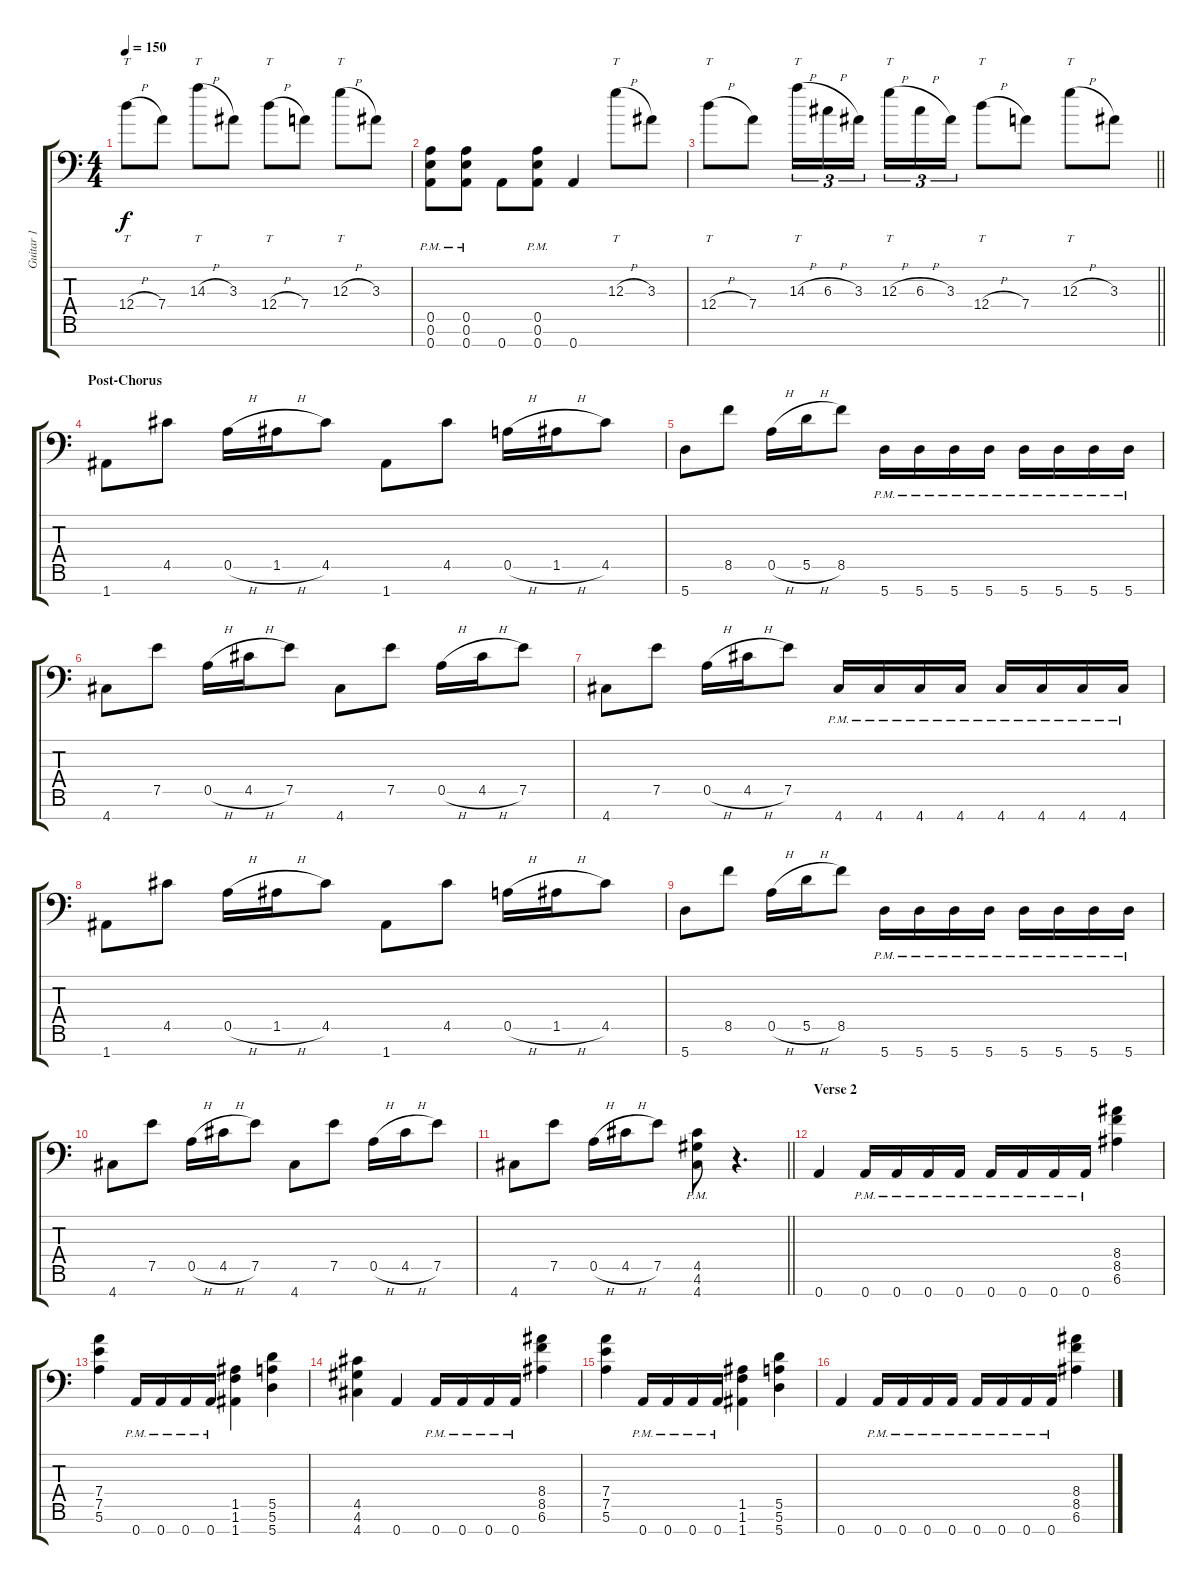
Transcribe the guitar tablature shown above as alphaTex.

\track ("Guitar 1" "Guitar 1") {instrument overdrivenguitar}
\staff {score tabs}
\tuning (E4 B3 G3 D3 A2 E2 A1) {hide}
\ts (4 4)
\tempo 150
\clef f4
\ks c
12.4{h}.8{tt dy f} 7.4.8 14.3{h}.8{tt} 3.3.8 12.4{h}.8{tt} 7.4.8 12.3{h}.8{tt} 3.3.8 |
(0.5{pm} 0.6{pm} 0.7{pm}).8 (0.5{pm} 0.6{pm} 0.7{pm}).8 0.7.8 (0.5{pm} 0.6{pm} 0.7{pm}).8 0.7.4 12.3{h}.8{tt} 3.3.8 |
\barLineRight lightlight
12.4{h}.8{tt} 7.4.8 14.3{h}.16{tt tu (3 2)} 6.3{h}.16{tu (3 2)} 3.3.16{tu (3 2) beam splitsecondary} 12.3{h}.16{tt tu (3 2)} 6.3{h}.16{tu (3 2)} 3.3.16{tu (3 2)} 12.4{h}.8{tt} 7.4.8 12.3{h}.8{tt} 3.3.8 |
\section ("" "Post-Chorus")
1.7.8 4.5.8 0.5{h}.16 1.5{h}.16 4.5.8 1.7.8 4.5.8 0.5{h}.16 1.5{h}.16 4.5.8 |
5.7.8 8.5.8 0.5{h}.16 5.5{h}.16 8.5.8 5.7{pm}.16 5.7{pm}.16 5.7{pm}.16 5.7{pm}.16 5.7{pm}.16 5.7{pm}.16 5.7{pm}.16 5.7{pm}.16 |
4.7.8 7.5.8 0.5{h}.16 4.5{h}.16 7.5.8 4.7.8 7.5.8 0.5{h}.16 4.5{h}.16 7.5.8 |
4.7.8 7.5.8 0.5{h}.16 4.5{h}.16 7.5.8 4.7{pm}.16 4.7{pm}.16 4.7{pm}.16 4.7{pm}.16 4.7{pm}.16 4.7{pm}.16 4.7{pm}.16 4.7{pm}.16 |
1.7.8 4.5.8 0.5{h}.16 1.5{h}.16 4.5.8 1.7.8 4.5.8 0.5{h}.16 1.5{h}.16 4.5.8 |
5.7.8 8.5.8 0.5{h}.16 5.5{h}.16 8.5.8 5.7{pm}.16 5.7{pm}.16 5.7{pm}.16 5.7{pm}.16 5.7{pm}.16 5.7{pm}.16 5.7{pm}.16 5.7{pm}.16 |
4.7.8 7.5.8 0.5{h}.16 4.5{h}.16 7.5.8 4.7.8 7.5.8 0.5{h}.16 4.5{h}.16 7.5.8 |
\barLineRight lightlight
4.7.8 7.5.8 0.5{h}.16 4.5{h}.16 7.5.8 (4.5{pm} 4.6{pm} 4.7{pm}).8 r.4{d} |
\section ("" "Verse 2")
0.7.4 0.7{pm}.16 0.7{pm}.16 0.7{pm}.16 0.7{pm}.16 0.7{pm}.16 0.7{pm}.16 0.7{pm}.16 0.7{pm}.16 (8.4 8.5 6.6).4 |
(7.4 7.5 5.6).4 0.7{pm}.16 0.7{pm}.16 0.7{pm}.16 0.7{pm}.16 (1.5 1.6 1.7).4 (5.5 5.6 5.7).4 |
(4.5 4.6 4.7).4 0.7.4 0.7{pm}.16 0.7{pm}.16 0.7{pm}.16 0.7{pm}.16 (8.4 8.5 6.6).4 |
(7.4 7.5 5.6).4 0.7{pm}.16 0.7{pm}.16 0.7{pm}.16 0.7{pm}.16 (1.5 1.6 1.7).4 (5.5 5.6 5.7).4 |
0.7.4 0.7{pm}.16 0.7{pm}.16 0.7{pm}.16 0.7{pm}.16 0.7{pm}.16 0.7{pm}.16 0.7{pm}.16 0.7{pm}.16 (8.4 8.5 6.6).4
